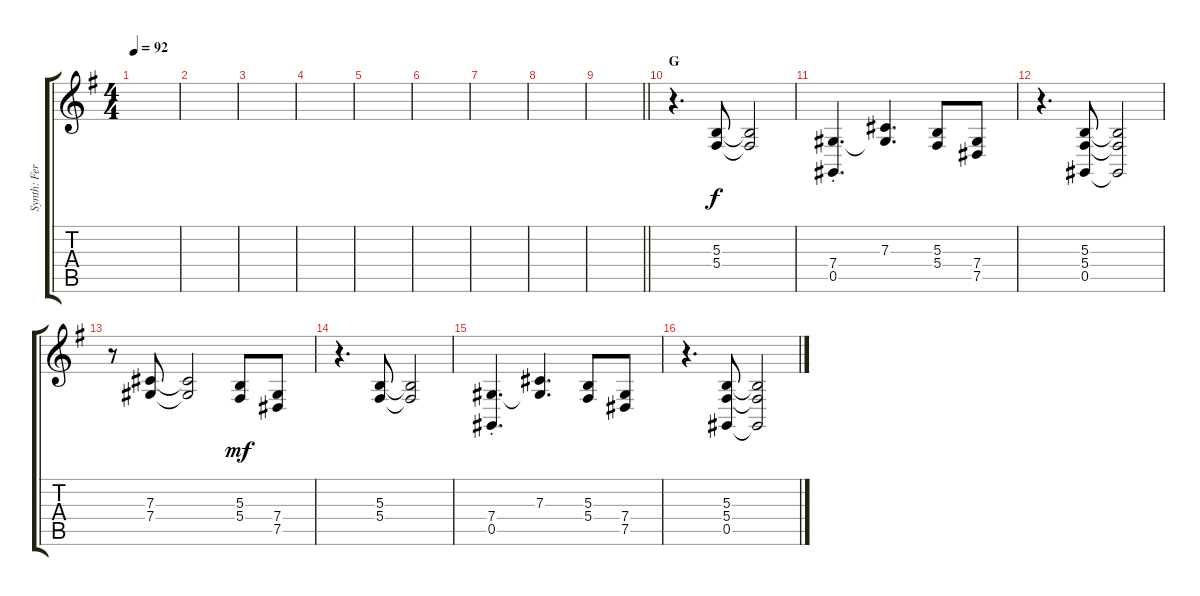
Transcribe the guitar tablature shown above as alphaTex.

\track ("Synth: Ferdy" "Synth: Fer") {instrument tremolostrings}
\staff {score tabs}
\tuning (Eb4 Bb3 Gb3 Db3 Ab2 Eb2) {hide}
\ts (4 4)
\tempo 92
\clef g2
\ks g
|
|
|
|
|
|
|
|
\barLineRight lightlight
|
\section ("" "G")
r.4{d} (5.3 5.4).8 (5.3{t} 5.4{t}).2 |
(7.4{st} 0.5).4{d} (7.3 7.4{t}).4{d} (5.3 5.4).8 (7.4 7.5).8 |
r.4{d} (5.3 5.4 0.5).8 (5.3{t} 5.4{t} 0.5{t}).2 |
r.8 (7.3 7.4).8 (7.3{t} 7.4{t}).2{dy f} (5.3 5.4).8{dy mf} (7.4 7.5).8 |
r.4{d} (5.3 5.4).8 (5.3{t} 5.4{t}).2 |
(7.4{st} 0.5).4{d} (7.3 7.4{t}).4{d} (5.3 5.4).8 (7.4 7.5).8 |
r.4{d} (5.3 5.4 0.5).8 (5.3{t} 5.4{t} 0.5{t}).2
